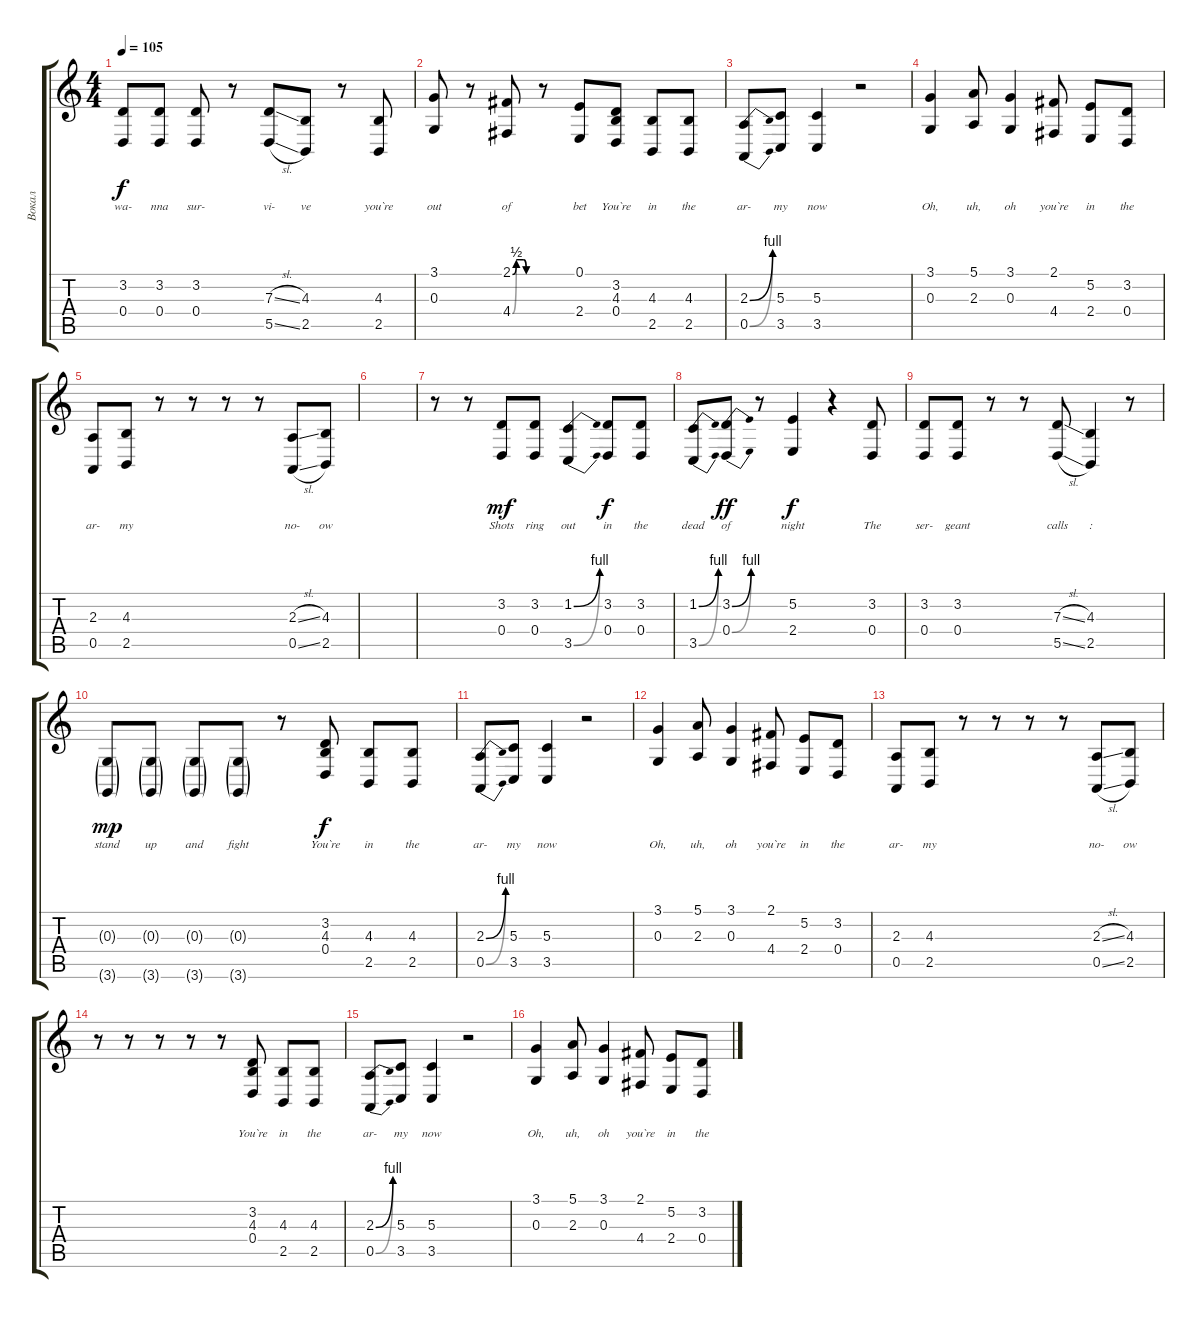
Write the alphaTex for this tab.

\track ("Вокал" "Вокал") {instrument brightacousticpiano}
\staff {score tabs}
\tuning (E4 B3 G3 D3 A2 E2) {hide}
\ts (4 4)
\tempo 105
\clef g2
\ks c
(3.2 0.4).8{lyrics (0 "wa-") lyrics (1 "") lyrics (2 "") lyrics (3 "") lyrics (4 "") dy f} (3.2 0.4).8{lyrics (0 "nna") lyrics (1 "") lyrics (2 "") lyrics (3 "") lyrics (4 "")} (3.2 0.4).8{lyrics (0 "sur-") lyrics (1 "") lyrics (2 "") lyrics (3 "") lyrics (4 "")} r.8 (7.3{sl} 5.5{sl}).8{lyrics (0 "vi-") lyrics (1 "") lyrics (2 "") lyrics (3 "") lyrics (4 "")} (4.3 2.5).8{lyrics (0 "ve") lyrics (1 "") lyrics (2 "") lyrics (3 "") lyrics (4 "")} r.8 (4.3 2.5).8{lyrics (0 "you`re") lyrics (1 "") lyrics (2 "") lyrics (3 "") lyrics (4 "")} |
(3.1 0.3).8{lyrics (0 "out") lyrics (1 "") lyrics (2 "") lyrics (3 "") lyrics (4 "")} r.8 (2.1{be (custom 0 0 10 2 20 2 30 2 37 0 60 0)} 4.4{be (custom 0 0 10 2 30 2 37 0 60 0)}).8{lyrics (0 "of") lyrics (1 "") lyrics (2 "") lyrics (3 "") lyrics (4 "")} r.8 (0.1 2.4).8{lyrics (0 "bet") lyrics (1 "") lyrics (2 "") lyrics (3 "") lyrics (4 "")} (3.2 4.3 0.4).8{lyrics (0 "You`re") lyrics (1 "") lyrics (2 "") lyrics (3 "") lyrics (4 "")} (4.3 2.5).8{lyrics (0 "in") lyrics (1 "") lyrics (2 "") lyrics (3 "") lyrics (4 "")} (4.3 2.5).8{lyrics (0 "the") lyrics (1 "") lyrics (2 "") lyrics (3 "") lyrics (4 "")} |
(2.3{be (bend 0 0 60 4)} 0.5{be (bend 0 0 60 4)}).8{lyrics (0 "ar-") lyrics (1 "") lyrics (2 "") lyrics (3 "") lyrics (4 "")} (5.3 3.5).8{lyrics (0 "my") lyrics (1 "") lyrics (2 "") lyrics (3 "") lyrics (4 "")} (5.3 3.5).4{lyrics (0 "now") lyrics (1 "") lyrics (2 "") lyrics (3 "") lyrics (4 "")} r.2 |
(3.1 0.3).4{lyrics (0 "Oh,") lyrics (1 "") lyrics (2 "") lyrics (3 "") lyrics (4 "")} (5.1 2.3).8{lyrics (0 "uh,") lyrics (1 "") lyrics (2 "") lyrics (3 "") lyrics (4 "")} (3.1 0.3).4{lyrics (0 "oh") lyrics (1 "") lyrics (2 "") lyrics (3 "") lyrics (4 "")} (2.1 4.4).8{lyrics (0 "you`re") lyrics (1 "") lyrics (2 "") lyrics (3 "") lyrics (4 "")} (5.2 2.4).8{lyrics (0 "in") lyrics (1 "") lyrics (2 "") lyrics (3 "") lyrics (4 "")} (3.2 0.4).8{lyrics (0 "the") lyrics (1 "") lyrics (2 "") lyrics (3 "") lyrics (4 "")} |
(2.3 0.5).8{lyrics (0 "ar-") lyrics (1 "") lyrics (2 "") lyrics (3 "") lyrics (4 "")} (4.3 2.5).8{lyrics (0 "my") lyrics (1 "") lyrics (2 "") lyrics (3 "") lyrics (4 "")} r.8 r.8 r.8 r.8 (2.3{sl} 0.5{sl}).8{lyrics (0 "no-") lyrics (1 "") lyrics (2 "") lyrics (3 "") lyrics (4 "")} (4.3 2.5).8{lyrics (0 "ow") lyrics (1 "") lyrics (2 "") lyrics (3 "") lyrics (4 "")} |
|
r.8 r.8 (3.2 0.4).8{lyrics (0 "Shots") lyrics (1 "") lyrics (2 "") lyrics (3 "") lyrics (4 "") dy mf} (3.2 0.4).8{lyrics (0 "ring") lyrics (1 "") lyrics (2 "") lyrics (3 "") lyrics (4 "")} (1.2{be (bend 0 0 60 4)} 3.5{be (bend 0 0 60 4)}).4{lyrics (0 "out") lyrics (1 "") lyrics (2 "") lyrics (3 "") lyrics (4 "")} (3.2 0.4).8{lyrics (0 "in") lyrics (1 "") lyrics (2 "") lyrics (3 "") lyrics (4 "") dy f} (3.2 0.4).8{lyrics (0 "the") lyrics (1 "") lyrics (2 "") lyrics (3 "") lyrics (4 "")} |
(1.2{be (bend 0 0 60 4)} 3.5{be (bend 0 0 60 4)}).8{lyrics (0 "dead") lyrics (1 "") lyrics (2 "") lyrics (3 "") lyrics (4 "")} (3.2{be (bend 0 0 60 4)} 0.4{be (bend 0 0 60 4)}).8{lyrics (0 "of") lyrics (1 "") lyrics (2 "") lyrics (3 "") lyrics (4 "") dy ff} r.8 (5.2 2.4).4{lyrics (0 "night") lyrics (1 "") lyrics (2 "") lyrics (3 "") lyrics (4 "") dy f} r.4 (3.2 0.4).8{lyrics (0 "The") lyrics (1 "") lyrics (2 "") lyrics (3 "") lyrics (4 "")} |
(3.2 0.4).8{lyrics (0 "ser-") lyrics (1 "") lyrics (2 "") lyrics (3 "") lyrics (4 "")} (3.2 0.4).8{lyrics (0 "geant") lyrics (1 "") lyrics (2 "") lyrics (3 "") lyrics (4 "")} r.8 r.8 (7.3{sl} 5.5{sl}).8{lyrics (0 "calls") lyrics (1 "") lyrics (2 "") lyrics (3 "") lyrics (4 "")} (4.3 2.5).4{lyrics (0 ":") lyrics (1 "") lyrics (2 "") lyrics (3 "") lyrics (4 "")} r.8 |
(0.3{g} 3.6{g}).8{lyrics (0 "stand") lyrics (1 "") lyrics (2 "") lyrics (3 "") lyrics (4 "") dy mp} (0.3{g} 3.6{g}).8{lyrics (0 "up") lyrics (1 "") lyrics (2 "") lyrics (3 "") lyrics (4 "")} (0.3{g} 3.6{g}).8{lyrics (0 "and") lyrics (1 "") lyrics (2 "") lyrics (3 "") lyrics (4 "")} (0.3{g} 3.6{g}).8{lyrics (0 "fight") lyrics (1 "") lyrics (2 "") lyrics (3 "") lyrics (4 "")} r.8 (3.2 4.3 0.4).8{lyrics (0 "You`re") lyrics (1 "") lyrics (2 "") lyrics (3 "") lyrics (4 "") dy f} (4.3 2.5).8{lyrics (0 "in") lyrics (1 "") lyrics (2 "") lyrics (3 "") lyrics (4 "")} (4.3 2.5).8{lyrics (0 "the") lyrics (1 "") lyrics (2 "") lyrics (3 "") lyrics (4 "")} |
(2.3{be (bend 0 0 60 4)} 0.5{be (bend 0 0 60 4)}).8{lyrics (0 "ar-") lyrics (1 "") lyrics (2 "") lyrics (3 "") lyrics (4 "")} (5.3 3.5).8{lyrics (0 "my") lyrics (1 "") lyrics (2 "") lyrics (3 "") lyrics (4 "")} (5.3 3.5).4{lyrics (0 "now") lyrics (1 "") lyrics (2 "") lyrics (3 "") lyrics (4 "")} r.2 |
(3.1 0.3).4{lyrics (0 "Oh,") lyrics (1 "") lyrics (2 "") lyrics (3 "") lyrics (4 "")} (5.1 2.3).8{lyrics (0 "uh,") lyrics (1 "") lyrics (2 "") lyrics (3 "") lyrics (4 "")} (3.1 0.3).4{lyrics (0 "oh") lyrics (1 "") lyrics (2 "") lyrics (3 "") lyrics (4 "")} (2.1 4.4).8{lyrics (0 "you`re") lyrics (1 "") lyrics (2 "") lyrics (3 "") lyrics (4 "")} (5.2 2.4).8{lyrics (0 "in") lyrics (1 "") lyrics (2 "") lyrics (3 "") lyrics (4 "")} (3.2 0.4).8{lyrics (0 "the") lyrics (1 "") lyrics (2 "") lyrics (3 "") lyrics (4 "")} |
(2.3 0.5).8{lyrics (0 "ar-") lyrics (1 "") lyrics (2 "") lyrics (3 "") lyrics (4 "")} (4.3 2.5).8{lyrics (0 "my") lyrics (1 "") lyrics (2 "") lyrics (3 "") lyrics (4 "")} r.8 r.8 r.8 r.8 (2.3{sl} 0.5{sl}).8{lyrics (0 "no-") lyrics (1 "") lyrics (2 "") lyrics (3 "") lyrics (4 "")} (4.3 2.5).8{lyrics (0 "ow") lyrics (1 "") lyrics (2 "") lyrics (3 "") lyrics (4 "")} |
r.8 r.8 r.8 r.8 r.8 (3.2 4.3 0.4).8{lyrics (0 "You`re") lyrics (1 "") lyrics (2 "") lyrics (3 "") lyrics (4 "")} (4.3 2.5).8{lyrics (0 "in") lyrics (1 "") lyrics (2 "") lyrics (3 "") lyrics (4 "")} (4.3 2.5).8{lyrics (0 "the") lyrics (1 "") lyrics (2 "") lyrics (3 "") lyrics (4 "")} |
(2.3{be (bend 0 0 60 4)} 0.5{be (bend 0 0 60 4)}).8{lyrics (0 "ar-") lyrics (1 "") lyrics (2 "") lyrics (3 "") lyrics (4 "")} (5.3 3.5).8{lyrics (0 "my") lyrics (1 "") lyrics (2 "") lyrics (3 "") lyrics (4 "")} (5.3 3.5).4{lyrics (0 "now") lyrics (1 "") lyrics (2 "") lyrics (3 "") lyrics (4 "")} r.2 |
(3.1 0.3).4{lyrics (0 "Oh,") lyrics (1 "") lyrics (2 "") lyrics (3 "") lyrics (4 "")} (5.1 2.3).8{lyrics (0 "uh,") lyrics (1 "") lyrics (2 "") lyrics (3 "") lyrics (4 "")} (3.1 0.3).4{lyrics (0 "oh") lyrics (1 "") lyrics (2 "") lyrics (3 "") lyrics (4 "")} (2.1 4.4).8{lyrics (0 "you`re") lyrics (1 "") lyrics (2 "") lyrics (3 "") lyrics (4 "")} (5.2 2.4).8{lyrics (0 "in") lyrics (1 "") lyrics (2 "") lyrics (3 "") lyrics (4 "")} (3.2 0.4).8{lyrics (0 "the") lyrics (1 "") lyrics (2 "") lyrics (3 "") lyrics (4 "")}
